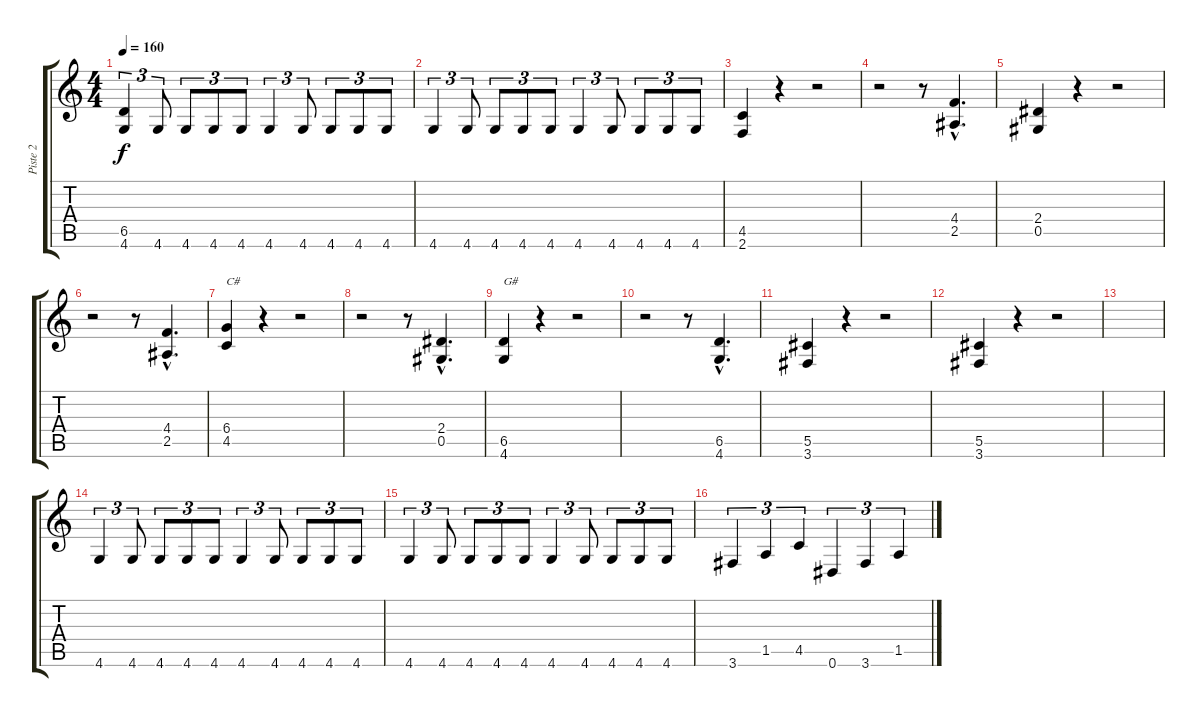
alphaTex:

\track ("Piste 2" "Piste 2") {instrument distortionguitar}
\staff {score tabs}
\tuning (Eb4 Bb3 Gb3 Db3 Ab2 Eb2) {hide}
\ts (4 4)
\tempo 160
\clef g2
\ks c
(6.5 4.6).4{tu (3 2) dy f} 4.6.8{tu (3 2)} 4.6.8{tu (3 2)} 4.6.8{tu (3 2)} 4.6.8{tu (3 2)} 4.6.4{tu (3 2)} 4.6.8{tu (3 2)} 4.6.8{tu (3 2)} 4.6.8{tu (3 2)} 4.6.8{tu (3 2)} |
4.6.4{tu (3 2)} 4.6.8{tu (3 2)} 4.6.8{tu (3 2)} 4.6.8{tu (3 2)} 4.6.8{tu (3 2)} 4.6.4{tu (3 2)} 4.6.8{tu (3 2)} 4.6.8{tu (3 2)} 4.6.8{tu (3 2)} 4.6.8{tu (3 2)} |
(4.5 2.6).4 r.4 r.2 |
r.2 r.8 (4.4{hac} 2.5{hac}).4{d} |
(2.4 0.5).4 r.4 r.2 |
r.2 r.8 (4.4{hac} 2.5{hac}).4{d} |
(6.4 4.5).4{txt "C#"} r.4 r.2 |
r.2 r.8 (2.4{hac} 0.5{hac}).4{d} |
(6.5 4.6).4{txt "G#"} r.4 r.2 |
r.2 r.8 (6.5{hac} 4.6{hac}).4{d} |
(5.5 3.6).4 r.4 r.2 |
(5.5 3.6).4 r.4 r.2 |
|
4.6.4{tu (3 2)} 4.6.8{tu (3 2)} 4.6.8{tu (3 2)} 4.6.8{tu (3 2)} 4.6.8{tu (3 2)} 4.6.4{tu (3 2)} 4.6.8{tu (3 2)} 4.6.8{tu (3 2)} 4.6.8{tu (3 2)} 4.6.8{tu (3 2)} |
4.6.4{tu (3 2)} 4.6.8{tu (3 2)} 4.6.8{tu (3 2)} 4.6.8{tu (3 2)} 4.6.8{tu (3 2)} 4.6.4{tu (3 2)} 4.6.8{tu (3 2)} 4.6.8{tu (3 2)} 4.6.8{tu (3 2)} 4.6.8{tu (3 2)} |
3.6.4{tu (3 2)} 1.5.4{tu (3 2)} 4.5.4{tu (3 2)} 0.6.4{tu (3 2)} 3.6.4{tu (3 2)} 1.5.4{tu (3 2)}
